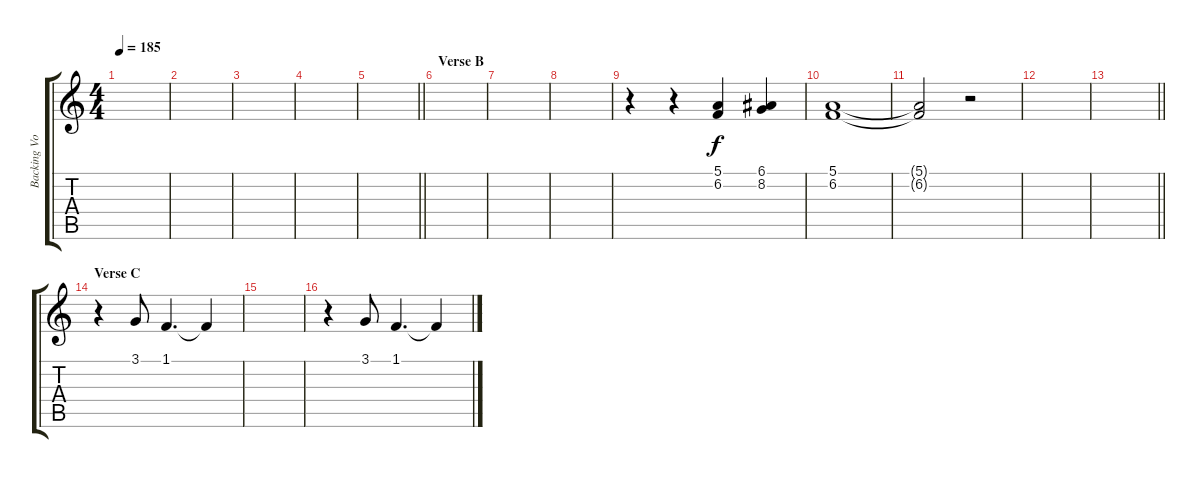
\track ("Backing Vocals" "Backing Vo") {instrument lead6voice}
\staff {score tabs}
\tuning (E4 B3 G3 D3 A2 D2) {hide}
\ts (4 4)
\tempo 185
\clef g2
\ks c
|
|
|
|
\barLineRight lightlight
|
\section ("" "Verse B")
|
|
|
r.4{volume 11 instrument synthvoice} r.4 (5.1 6.2).4 (6.1 8.2).4 |
(5.1 6.2).1 |
(5.1{t} 6.2{t}).2 r.2 |
|
\barLineRight lightlight
|
\section ("" "Verse C")
r.4 3.1.8 1.1.4{d} 1.1{t}.4 |
|
r.4 3.1.8 1.1.4{d} 1.1{t}.4
